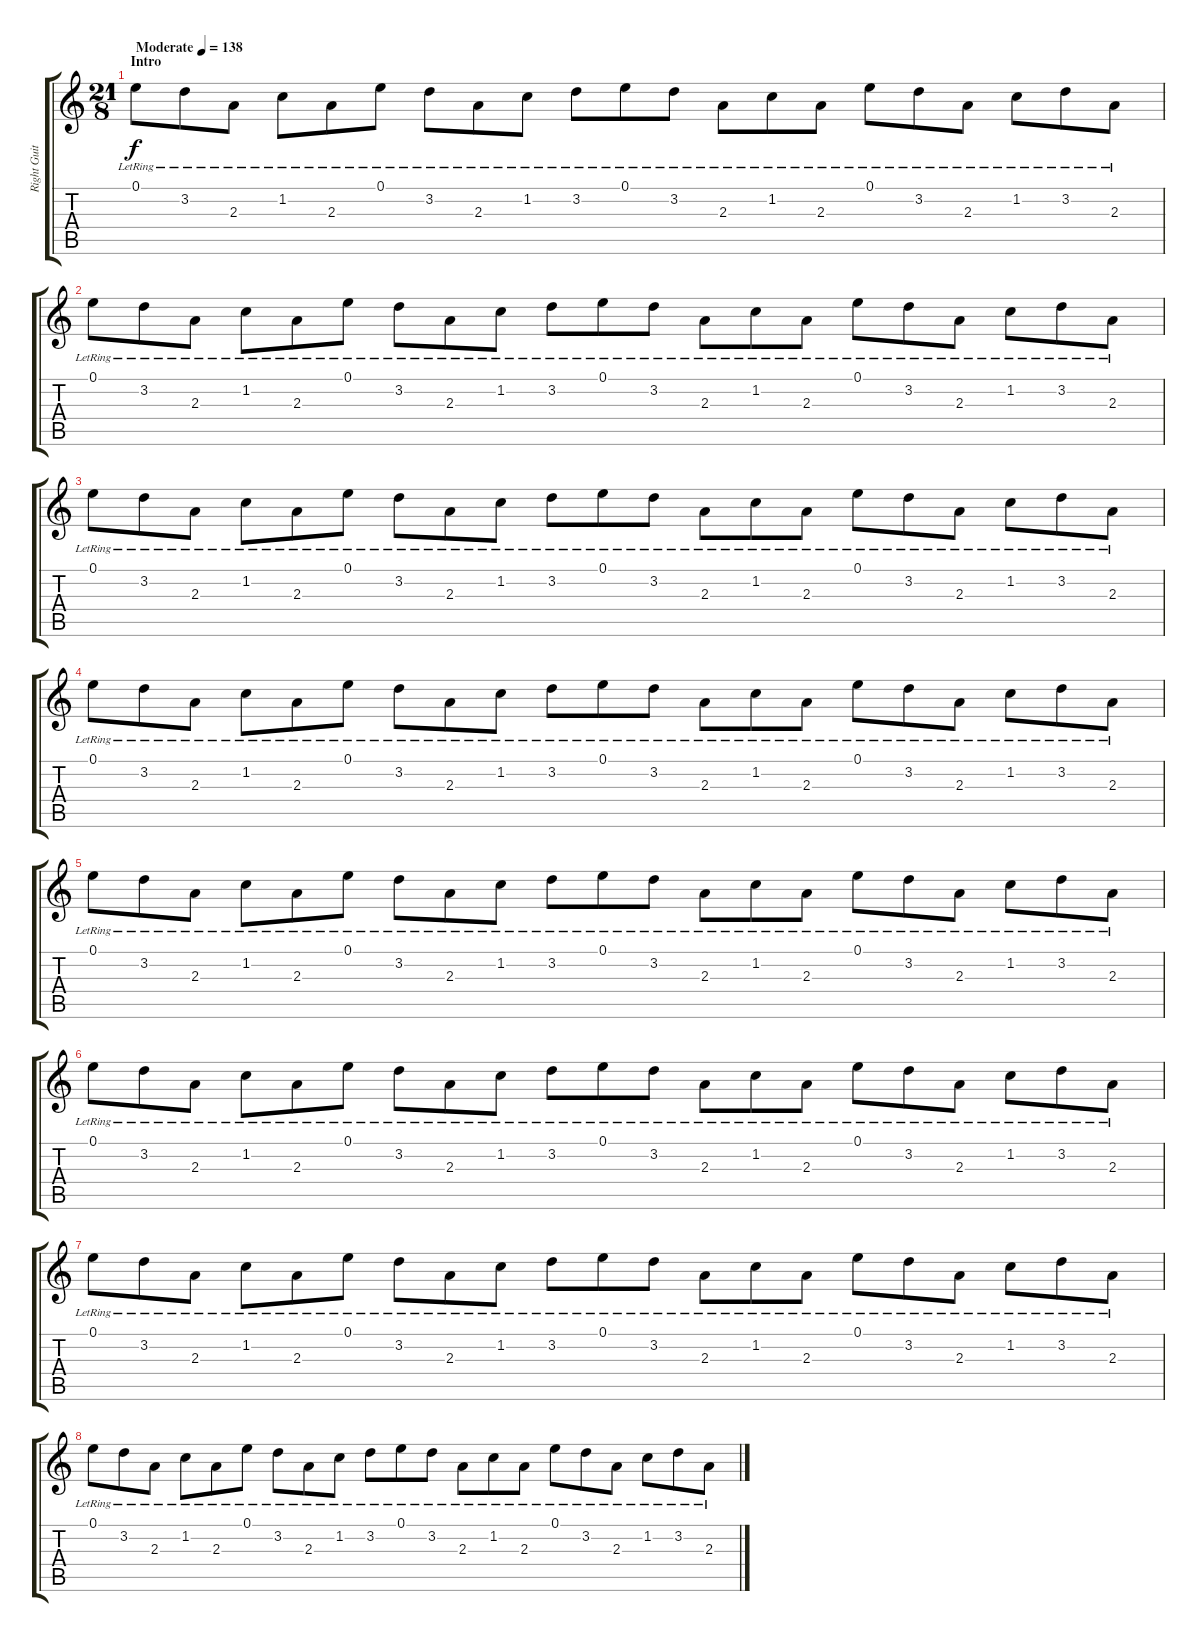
\track ("Right Guitar" "Right Guit") {instrument distortionguitar}
\staff {score tabs}
\tuning (E4 B3 G3 D3 A2 D2) {hide}
\ts (21 8)
\section ("" "Intro")
\tempo (138 "Moderate")
\clef g2
\ks c
0.1{lr}.8{dy f instrument electricguitarjazz} 3.2{lr}.8 2.3{lr}.8 1.2{lr}.8 2.3{lr}.8 0.1{lr}.8 3.2{lr}.8 2.3{lr}.8 1.2{lr}.8 3.2{lr}.8 0.1{lr}.8 3.2{lr}.8 2.3{lr}.8 1.2{lr}.8 2.3{lr}.8 0.1{lr}.8 3.2{lr}.8 2.3{lr}.8 1.2{lr}.8 3.2{lr}.8 2.3{lr}.8 |
0.1{lr}.8 3.2{lr}.8 2.3{lr}.8 1.2{lr}.8 2.3{lr}.8 0.1{lr}.8 3.2{lr}.8 2.3{lr}.8 1.2{lr}.8 3.2{lr}.8 0.1{lr}.8 3.2{lr}.8 2.3{lr}.8 1.2{lr}.8 2.3{lr}.8 0.1{lr}.8 3.2{lr}.8 2.3{lr}.8 1.2{lr}.8 3.2{lr}.8 2.3{lr}.8 |
0.1{lr}.8 3.2{lr}.8 2.3{lr}.8 1.2{lr}.8 2.3{lr}.8 0.1{lr}.8 3.2{lr}.8 2.3{lr}.8 1.2{lr}.8 3.2{lr}.8 0.1{lr}.8 3.2{lr}.8 2.3{lr}.8 1.2{lr}.8 2.3{lr}.8 0.1{lr}.8 3.2{lr}.8 2.3{lr}.8 1.2{lr}.8 3.2{lr}.8 2.3{lr}.8 |
0.1{lr}.8 3.2{lr}.8 2.3{lr}.8 1.2{lr}.8 2.3{lr}.8 0.1{lr}.8 3.2{lr}.8 2.3{lr}.8 1.2{lr}.8 3.2{lr}.8 0.1{lr}.8 3.2{lr}.8 2.3{lr}.8 1.2{lr}.8 2.3{lr}.8 0.1{lr}.8 3.2{lr}.8 2.3{lr}.8 1.2{lr}.8 3.2{lr}.8 2.3{lr}.8 |
0.1{lr}.8 3.2{lr}.8 2.3{lr}.8 1.2{lr}.8 2.3{lr}.8 0.1{lr}.8 3.2{lr}.8 2.3{lr}.8 1.2{lr}.8 3.2{lr}.8 0.1{lr}.8 3.2{lr}.8 2.3{lr}.8 1.2{lr}.8 2.3{lr}.8 0.1{lr}.8 3.2{lr}.8 2.3{lr}.8 1.2{lr}.8 3.2{lr}.8 2.3{lr}.8 |
0.1{lr}.8 3.2{lr}.8 2.3{lr}.8 1.2{lr}.8 2.3{lr}.8 0.1{lr}.8 3.2{lr}.8 2.3{lr}.8 1.2{lr}.8 3.2{lr}.8 0.1{lr}.8 3.2{lr}.8 2.3{lr}.8 1.2{lr}.8 2.3{lr}.8 0.1{lr}.8 3.2{lr}.8 2.3{lr}.8 1.2{lr}.8 3.2{lr}.8 2.3{lr}.8 |
0.1{lr}.8 3.2{lr}.8 2.3{lr}.8 1.2{lr}.8 2.3{lr}.8 0.1{lr}.8 3.2{lr}.8 2.3{lr}.8 1.2{lr}.8 3.2{lr}.8 0.1{lr}.8 3.2{lr}.8 2.3{lr}.8 1.2{lr}.8 2.3{lr}.8 0.1{lr}.8 3.2{lr}.8 2.3{lr}.8 1.2{lr}.8 3.2{lr}.8 2.3{lr}.8 |
0.1{lr}.8 3.2{lr}.8 2.3{lr}.8 1.2{lr}.8 2.3{lr}.8 0.1{lr}.8 3.2{lr}.8 2.3{lr}.8 1.2{lr}.8 3.2{lr}.8 0.1{lr}.8 3.2{lr}.8 2.3{lr}.8 1.2{lr}.8 2.3{lr}.8 0.1{lr}.8 3.2{lr}.8 2.3{lr}.8 1.2{lr}.8 3.2{lr}.8 2.3{lr}.8
